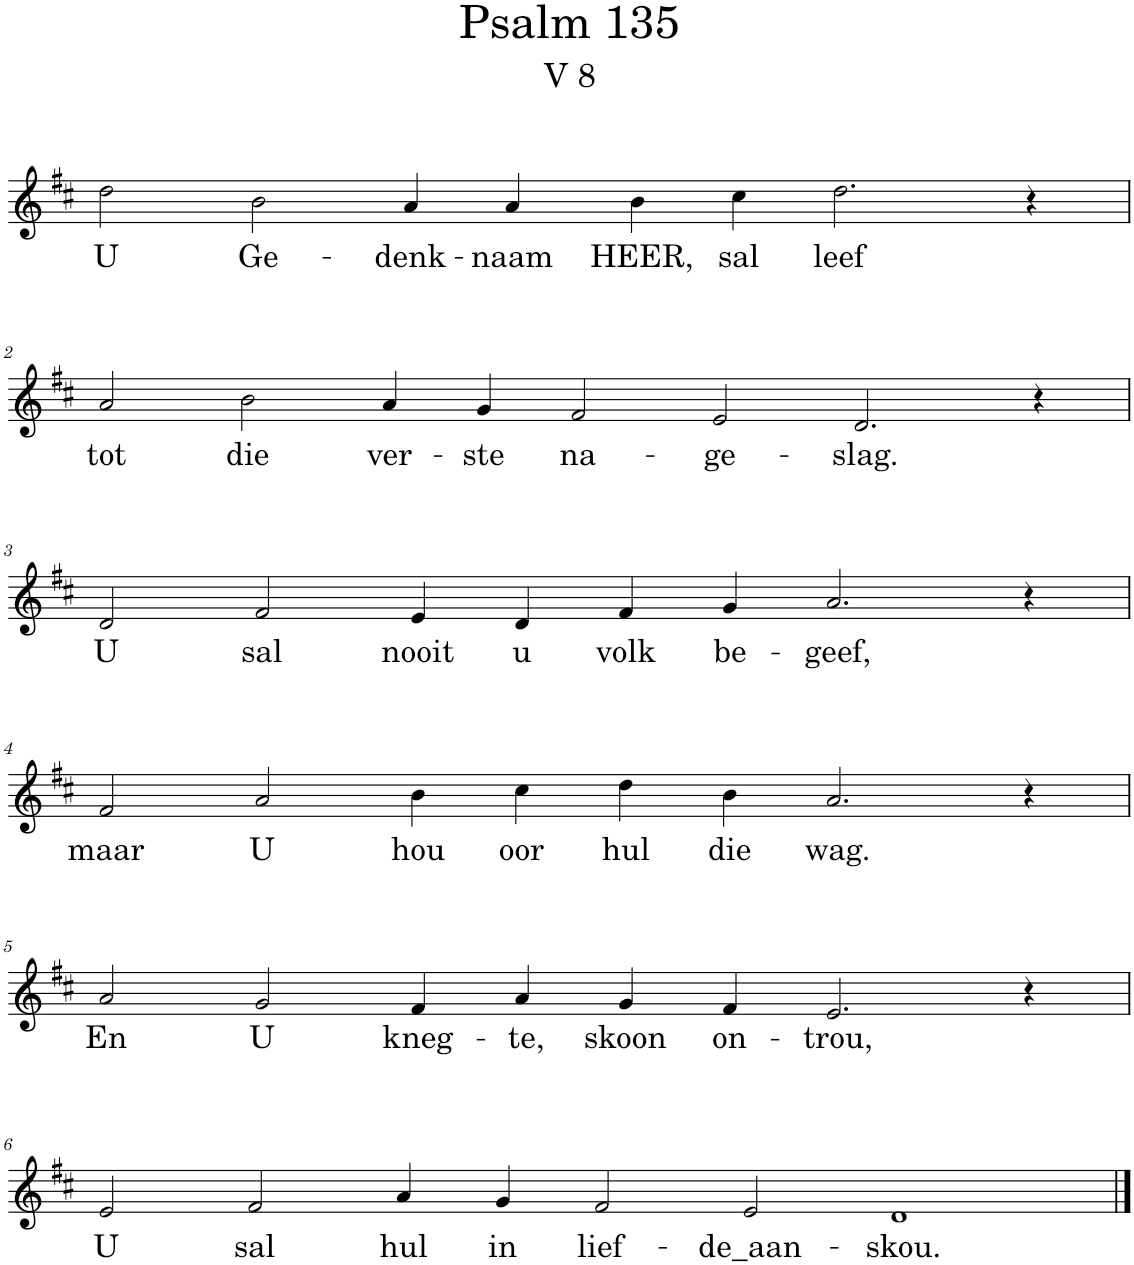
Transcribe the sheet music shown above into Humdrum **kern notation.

**kern	**text
*part1	*part1
*staff1	*staff1
*I"Pipe Organ	*
*I'Org.	*
*clefG2	*
*k[f#c#]	*
*M12/4	*
=1	=1
!	!LO:LY:b
2dd\	U
!	!LO:LY:b
2b\	Ge-
!	!LO:LY:b
4a/	denk-
!	!LO:LY:b
4a/	-naam
!	!LO:LY:b
4b\	HEER,
!	!LO:LY:b
4cc#\	sal
!	!LO:LY:b
2.dd\	leef
4r	.
!!LO:LB:g=z
=2	=2
*M14/4	*
!	!LO:LY:b
2a/	tot
!	!LO:LY:b
2b\	die
!	!LO:LY:b
4a/	ver-
!	!LO:LY:b
4g/	-ste
!	!LO:LY:b
2f#/	na-
!	!LO:LY:b
2e/	-ge-
!	!LO:LY:b
2.d/	-slag.
4r	.
!!LO:LB:g=z
=3	=3
*M12/4	*
!	!LO:LY:b
2d/	U
!	!LO:LY:b
2f#/	sal
!	!LO:LY:b
4e/	nooit
!	!LO:LY:b
4d/	u
!	!LO:LY:b
4f#/	volk
!	!LO:LY:b
4g/	be-
!	!LO:LY:b
2.a/	-geef,
4r	.
!!LO:LB:g=z
=4	=4
!	!LO:LY:b
2f#/	maar
!	!LO:LY:b
2a/	U
!	!LO:LY:b
4b\	hou
!	!LO:LY:b
4cc#\	oor
!	!LO:LY:b
4dd\	hul
!	!LO:LY:b
4b\	die
!	!LO:LY:b
2.a/	wag.
4r	.
!!LO:LB:g=z
=5	=5
!	!LO:LY:b
2a/	En
!	!LO:LY:b
2g/	U
!	!LO:LY:b
4f#/	kneg-
!	!LO:LY:b
4a/	-te,
!	!LO:LY:b
4g/	skoon
!	!LO:LY:b
4f#/	on-
!	!LO:LY:b
2.e/	-trou,
4r	.
!!LO:LB:g=z
=6	=6
*M14/4	*
!	!LO:LY:b
2e/	U
!	!LO:LY:b
2f#/	sal
!	!LO:LY:b
4a/	hul
!	!LO:LY:b
4g/	in
!	!LO:LY:b
2f#/	lief-
!	!LO:LY:b
2e/	-de_aan-
!	!LO:LY:b
1d	-skou.
==	==
*-	*-
